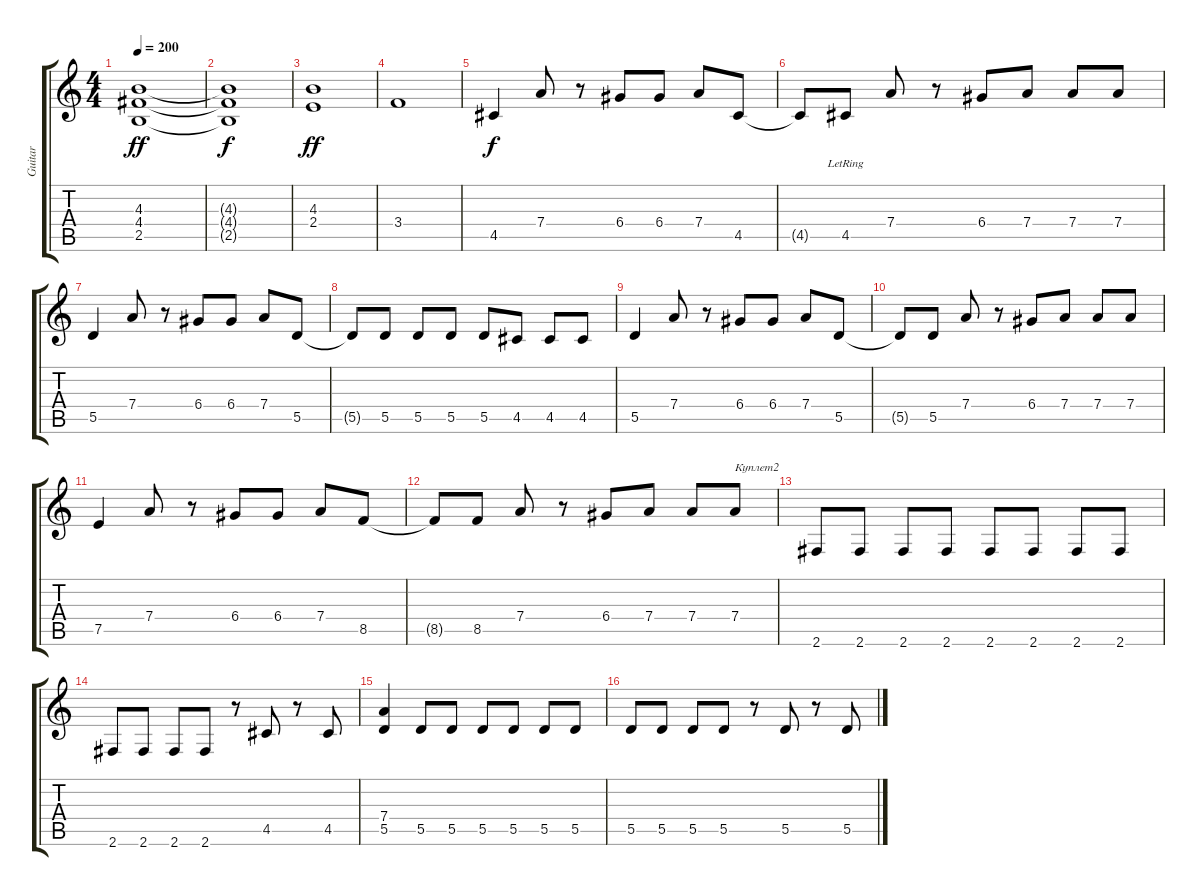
\track ("Guitar" "Guitar") {instrument overdrivenguitar}
\staff {score tabs}
\tuning (E4 B3 G3 D3 A2 E2) {hide}
\ts (4 4)
\tempo 200
\clef g2
\ks c
(4.3 4.4 2.5).1{dy ff} |
(4.3{t} 4.4{t} 2.5{t}).1{dy f} |
(4.3 2.4).1{dy ff} |
3.4.1 |
4.5.4{dy f volume 13} 7.4.8 r.8 6.4.8 6.4.8 7.4.8 4.5.8 |
4.5{t}.8 4.5{lr}.8 7.4.8 r.8 6.4.8 7.4.8 7.4.8 7.4.8 |
5.5.4 7.4.8 r.8 6.4.8 6.4.8 7.4.8 5.5.8 |
5.5{t}.8 5.5.8 5.5.8 5.5.8 5.5.8 4.5.8 4.5.8 4.5.8 |
5.5.4 7.4.8 r.8 6.4.8 6.4.8 7.4.8 5.5.8 |
5.5{t}.8 5.5.8 7.4.8 r.8 6.4.8 7.4.8 7.4.8 7.4.8 |
7.5.4 7.4.8 r.8 6.4.8 6.4.8 7.4.8 8.5.8 |
8.5{t}.8 8.5.8 7.4.8 r.8 6.4.8 7.4.8 7.4.8 7.4.8{txt "Куплет2"} |
2.6.8{volume 11} 2.6.8 2.6.8 2.6.8 2.6.8 2.6.8 2.6.8 2.6.8 |
2.6.8 2.6.8 2.6.8 2.6.8 r.8 4.5.8 r.8 4.5.8 |
(7.4 5.5).4 5.5.8 5.5.8 5.5.8 5.5.8 5.5.8 5.5.8 |
5.5.8 5.5.8 5.5.8 5.5.8 r.8 5.5.8 r.8 5.5.8
